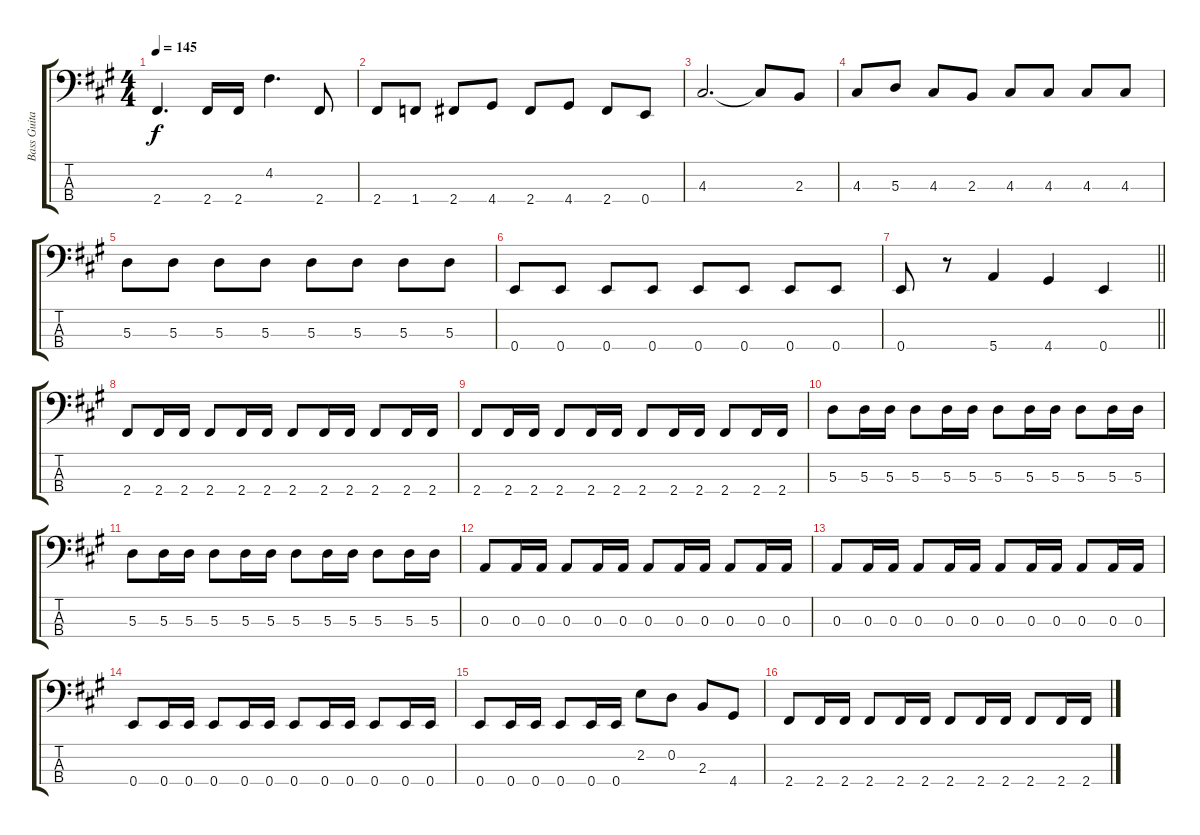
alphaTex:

\track ("Bass Guitar" "Bass Guita") {instrument electricbassfinger}
\staff {score tabs}
\tuning (G2 D2 A1 E1) {hide}
\ts (4 4)
\tempo 145
\clef f4
\ks f#minor
2.4.4{d dy f} 2.4.16 2.4.16 4.2.4{d} 2.4.8 |
2.4.8 1.4.8 2.4.8 4.4.8 2.4.8 4.4.8 2.4.8 0.4.8 |
4.3.2{d} 4.3{t}.8 2.3.8 |
4.3.8 5.3.8 4.3.8 2.3.8 4.3.8 4.3.8 4.3.8 4.3.8 |
5.3.8 5.3.8 5.3.8 5.3.8 5.3.8 5.3.8 5.3.8 5.3.8 |
0.4.8 0.4.8 0.4.8 0.4.8 0.4.8 0.4.8 0.4.8 0.4.8 |
\barLineRight lightlight
0.4.8 r.8 5.4.4 4.4.4 0.4.4 |
2.4.8 2.4.16 2.4.16 2.4.8 2.4.16 2.4.16 2.4.8 2.4.16 2.4.16 2.4.8 2.4.16 2.4.16 |
2.4.8 2.4.16 2.4.16 2.4.8 2.4.16 2.4.16 2.4.8 2.4.16 2.4.16 2.4.8 2.4.16 2.4.16 |
5.3.8 5.3.16 5.3.16 5.3.8 5.3.16 5.3.16 5.3.8 5.3.16 5.3.16 5.3.8 5.3.16 5.3.16 |
5.3.8 5.3.16 5.3.16 5.3.8 5.3.16 5.3.16 5.3.8 5.3.16 5.3.16 5.3.8 5.3.16 5.3.16 |
0.3.8 0.3.16 0.3.16 0.3.8 0.3.16 0.3.16 0.3.8 0.3.16 0.3.16 0.3.8 0.3.16 0.3.16 |
0.3.8 0.3.16 0.3.16 0.3.8 0.3.16 0.3.16 0.3.8 0.3.16 0.3.16 0.3.8 0.3.16 0.3.16 |
0.4.8 0.4.16 0.4.16 0.4.8 0.4.16 0.4.16 0.4.8 0.4.16 0.4.16 0.4.8 0.4.16 0.4.16 |
0.4.8 0.4.16 0.4.16 0.4.8 0.4.16 0.4.16 2.2.8 0.2.8 2.3.8 4.4.8 |
2.4.8 2.4.16 2.4.16 2.4.8 2.4.16 2.4.16 2.4.8 2.4.16 2.4.16 2.4.8 2.4.16 2.4.16
